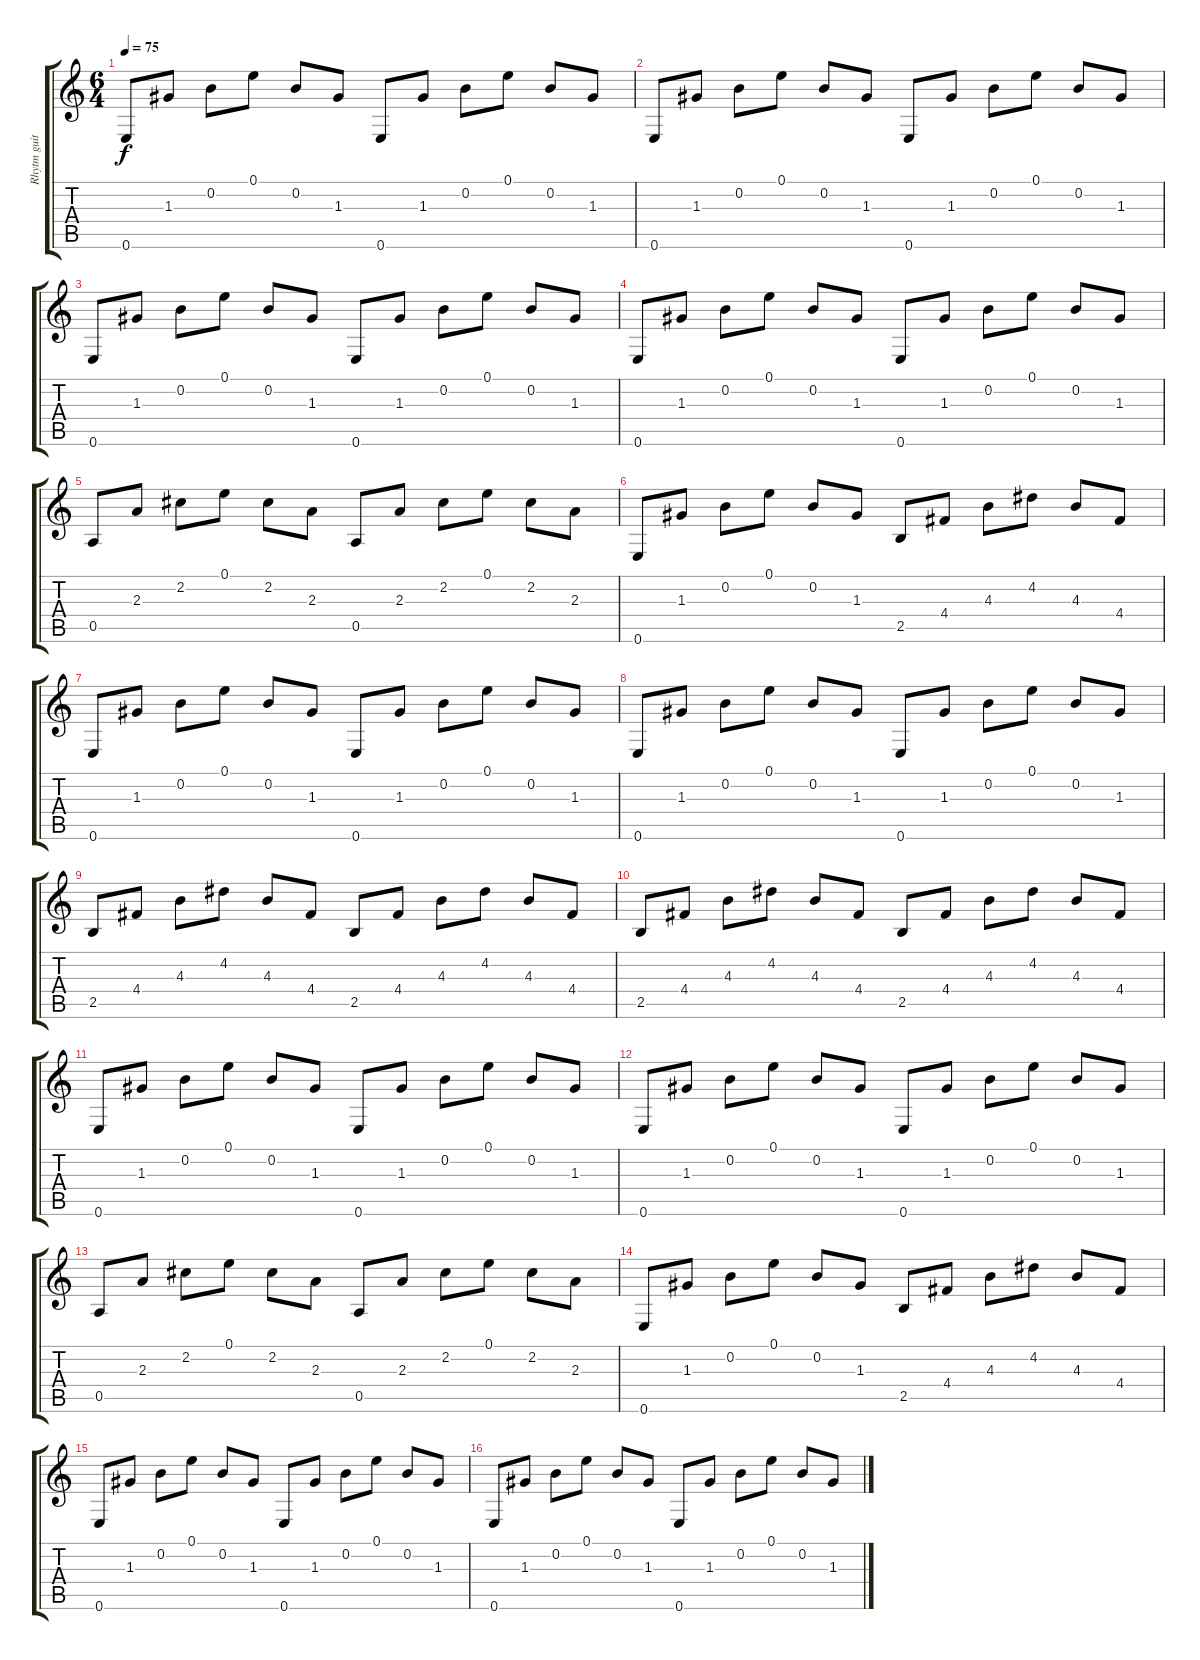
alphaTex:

\track ("Rhytm guitar" "Rhytm guit") {instrument acousticguitarnylon}
\staff {score tabs}
\tuning (E4 B3 G3 D3 A2 E2) {hide}
\ts (6 4)
\tempo 75
\clef g2
\ks c
0.6.8{dy f instrument acousticguitarnylon} 1.3.8 0.2.8 0.1.8 0.2.8 1.3.8 0.6.8 1.3.8 0.2.8 0.1.8 0.2.8 1.3.8 |
0.6.8 1.3.8 0.2.8 0.1.8 0.2.8 1.3.8 0.6.8 1.3.8 0.2.8 0.1.8 0.2.8 1.3.8 |
0.6.8 1.3.8 0.2.8 0.1.8 0.2.8 1.3.8 0.6.8 1.3.8 0.2.8 0.1.8 0.2.8 1.3.8 |
0.6.8 1.3.8 0.2.8 0.1.8 0.2.8 1.3.8 0.6.8 1.3.8 0.2.8 0.1.8 0.2.8 1.3.8 |
0.5.8 2.3.8 2.2.8 0.1.8 2.2.8 2.3.8 0.5.8 2.3.8 2.2.8 0.1.8 2.2.8 2.3.8 |
0.6.8 1.3.8 0.2.8 0.1.8 0.2.8 1.3.8 2.5.8 4.4.8 4.3.8 4.2.8 4.3.8 4.4.8 |
0.6.8 1.3.8 0.2.8 0.1.8 0.2.8 1.3.8 0.6.8 1.3.8 0.2.8 0.1.8 0.2.8 1.3.8 |
0.6.8 1.3.8 0.2.8 0.1.8 0.2.8 1.3.8 0.6.8 1.3.8 0.2.8 0.1.8 0.2.8 1.3.8 |
2.5.8 4.4.8 4.3.8 4.2.8 4.3.8 4.4.8 2.5.8 4.4.8 4.3.8 4.2.8 4.3.8 4.4.8 |
2.5.8 4.4.8 4.3.8 4.2.8 4.3.8 4.4.8 2.5.8 4.4.8 4.3.8 4.2.8 4.3.8 4.4.8 |
0.6.8 1.3.8 0.2.8 0.1.8 0.2.8 1.3.8 0.6.8 1.3.8 0.2.8 0.1.8 0.2.8 1.3.8 |
0.6.8 1.3.8 0.2.8 0.1.8 0.2.8 1.3.8 0.6.8 1.3.8 0.2.8 0.1.8 0.2.8 1.3.8 |
0.5.8 2.3.8 2.2.8 0.1.8 2.2.8 2.3.8 0.5.8 2.3.8 2.2.8 0.1.8 2.2.8 2.3.8 |
0.6.8 1.3.8 0.2.8 0.1.8 0.2.8 1.3.8 2.5.8 4.4.8 4.3.8 4.2.8 4.3.8 4.4.8 |
0.6.8 1.3.8 0.2.8 0.1.8 0.2.8 1.3.8 0.6.8 1.3.8 0.2.8 0.1.8 0.2.8 1.3.8 |
0.6.8 1.3.8 0.2.8 0.1.8 0.2.8 1.3.8 0.6.8 1.3.8 0.2.8 0.1.8 0.2.8 1.3.8
